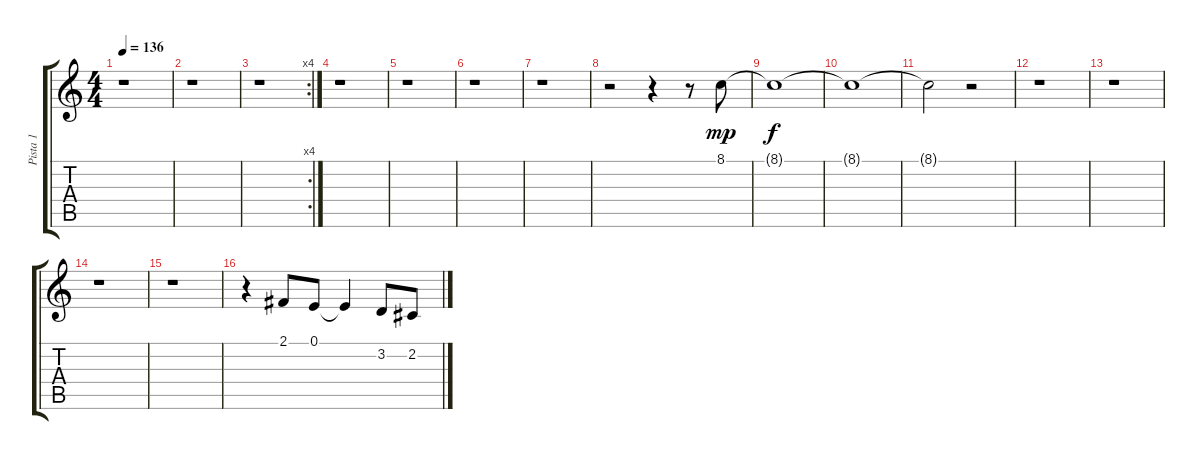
\track ("Pista 1" "Pista 1") {instrument harmonica}
\staff {score tabs}
\tuning (E4 B3 G3 D3 A2 E2) {hide}
\ts (4 4)
\tempo 136
\clef g2
\ks c
r.1{dy f} |
r.1 |
\rc 4
r.1 |
r.1 |
r.1 |
r.1 |
r.1 |
r.2 r.4 r.8 8.1.8{dy mp} |
8.1{t}.1{dy f} |
8.1{t}.1 |
8.1{t}.2 r.2 |
r.1 |
r.1 |
r.1 |
r.1 |
r.4 2.1.8 0.1.8 0.1{t}.4 3.2.8 2.2.8
